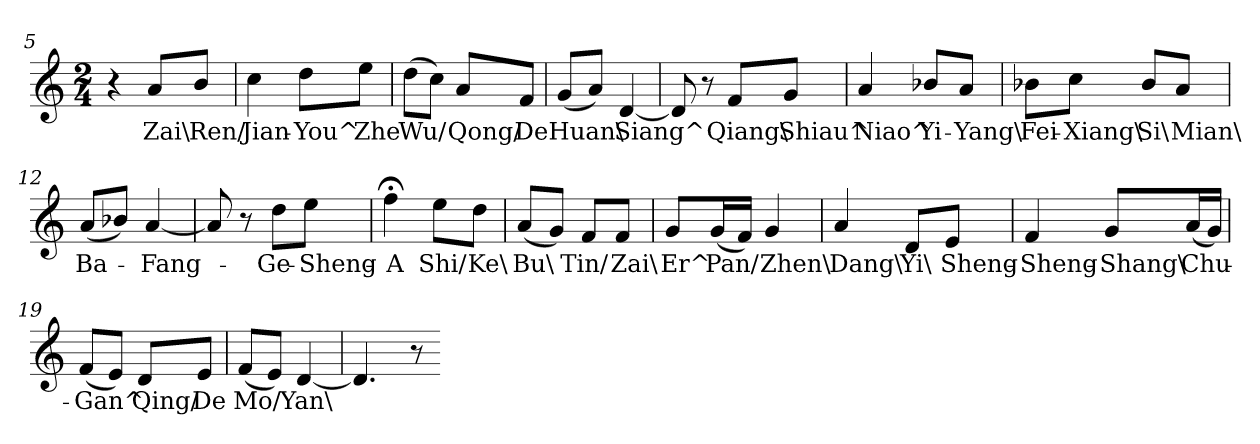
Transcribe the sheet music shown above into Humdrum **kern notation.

**kern	**text
*part1	*part1
*staff1	*staff1
*clefG2	*
*M2/4	*
=5	=5
4r	.
8a/L	Zai\
8b/J	Ren/
=6	=6
4cc	Jian-
8dd\L	You^
8ee\J	Zhe
=7	=7
(8dd\L	Wu/
8cc\J)	.
8a/L	Qong/
8f/J	De
=8	=8
(8g/L	Huan\
8a/J)	.
[4d	Siang^
=9	=9
8d]	.
8r	.
8f/L	Qiang\
8g/J	Shiau^
=10	=10
4a	Niao^
8b-X/L	Yi-
8a/J	Yang\
=11	=11
8b-X\L	Fei-
8cc\J	Xiang\
8b-/L	Si\
8a/J	Mian\
=12	=12
(8a/L	Ba-
8b-X/J)	.
[4a	Fang-
=13	=13
8a]	.
8r	.
8dd\L	Ge-
8ee\J	Sheng-
=14	=14
4ff;<	A
8ee\L	Shi/
8dd\J	Ke\
=15	=15
(8a/L	Bu\
8g/J)	.
8f/L	Tin/
8f/J	Zai\
=16	=16
8g/L	Er^
(16g/L	Pan/
16f/JJ)	.
4g	Zhen\
=17	=17
4a	Dang\
8d/L	Yi\
8e/J	Sheng-
=18	=18
4f	Sheng-
8g/L	Shang\
(16a/L	Chu-
16g/JJ)	.
=19	=19
(8f/L	Gan^
8e/J)	.
8d/L	Qing/
8e/J	De
=20	=20
(8f/L	Mo/
8e/J)	.
[4d	Yan\
=21	=21
4.d]	.
8r	.
=-	=-
*-	*-
